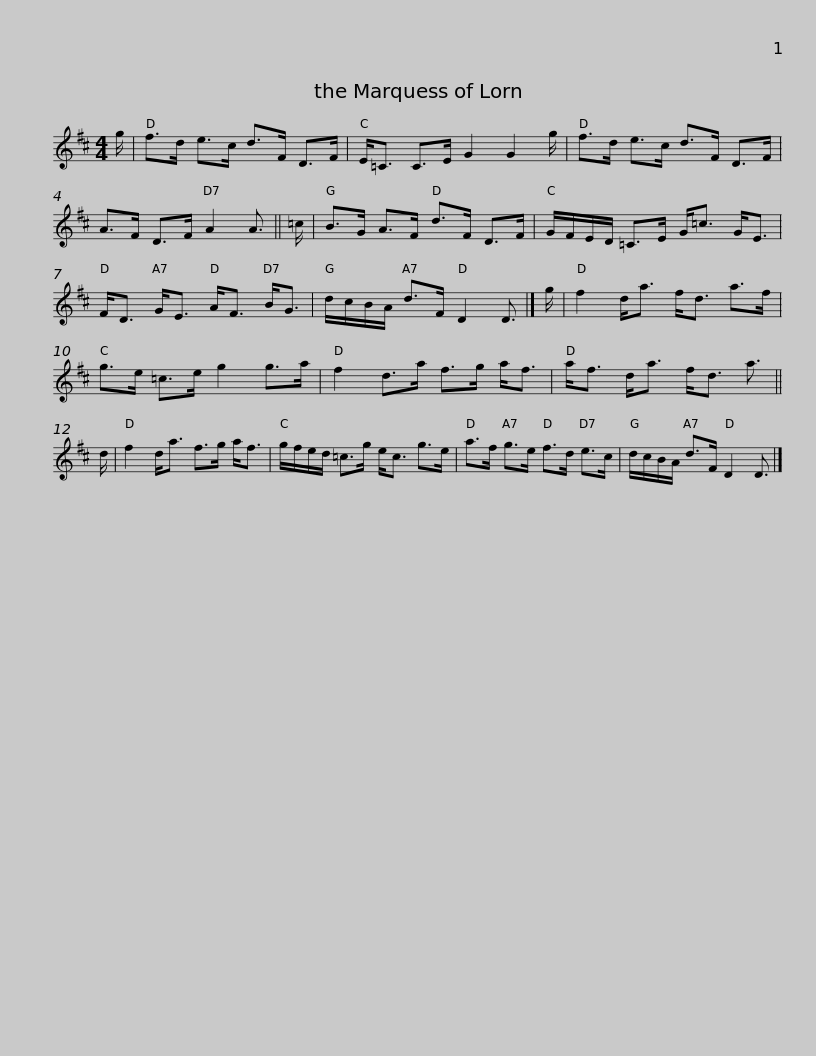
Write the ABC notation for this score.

X:1
L:1/8
M:4/4
I:linebreak $
K:D
V:1 treble
V:1
 g/ | f>d e>c d>F D>F | E<=C C>E G2 G2 g/ | f>d e>c d>F D>F | A>F D>F A2 A3/2 || %5
 =c/ |$ B>G A>F d>F D>F | G/F/E/D/ =C>E G<=c G<E | F<D G<E A<F B<G | d/c/B/A/ d>F D2 D3/2 |] %10
 g/ |$ f2 d<a f<d a>f | g>e =c>e g2 g>a | f2 d>a f>g a<f | a<f d<a f<d a3/2 || %15
 d/ |$ f2 d<a f>g a<f | g/f/e/d/ =c>g e<c g>e | a>f g>e f>d e>c | d/c/B/A/ d>F D2 D3/2 |] %20
